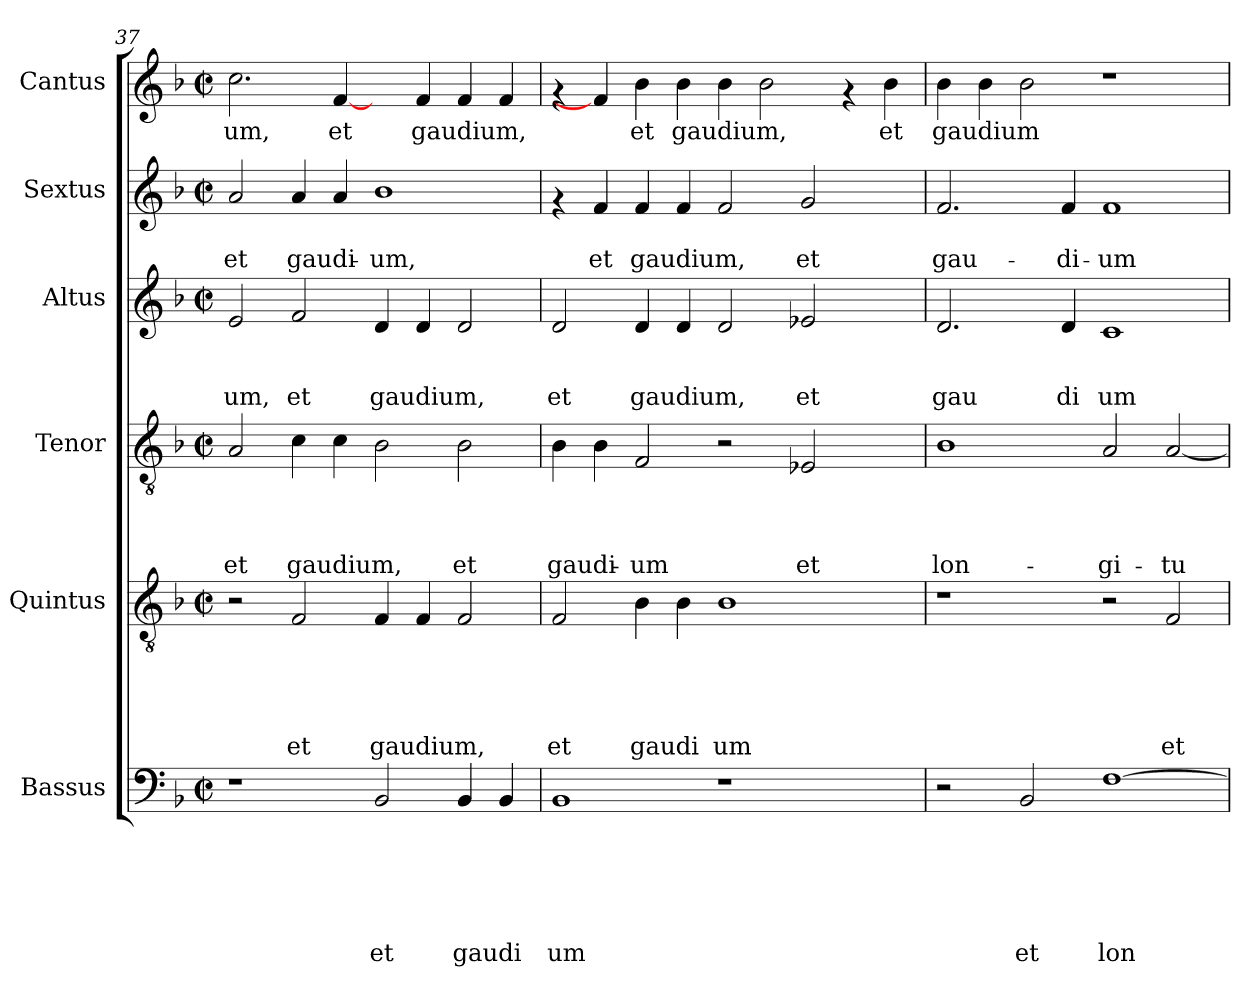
**kern	**text	**text	**text	**text	**text	**text	**kern	**text	**text	**text	**text	**text	**kern	**text	**text	**text	**text	**kern	**text	**text	**text	**kern	**text	**text	**kern	**text
*part6	*part6	*part6	*part6	*part6	*part6	*part6	*part5	*part5	*part5	*part5	*part5	*part5	*part4	*part4	*part4	*part4	*part4	*part3	*part3	*part3	*part3	*part2	*part2	*part2	*part1	*part1
*staff6	*staff6	*staff6	*staff6	*staff6	*staff6	*staff6	*staff5	*staff5	*staff5	*staff5	*staff5	*staff5	*staff4	*staff4	*staff4	*staff4	*staff4	*staff3	*staff3	*staff3	*staff3	*staff2	*staff2	*staff2	*staff1	*staff1
*I"Bassus	*	*	*	*	*	*	*I"Quintus	*	*	*	*	*	*I"Tenor	*	*	*	*	*I"Altus	*	*	*	*I"Sextus	*	*	*I"Cantus	*
*clefF4	*	*	*	*	*	*	*clefGv2	*	*	*	*	*	*clefGv2	*	*	*	*	*clefG2	*	*	*	*clefG2	*	*	*clefG2	*
*k[b-]	*	*	*	*	*	*	*k[b-]	*	*	*	*	*	*k[b-]	*	*	*	*	*k[b-]	*	*	*	*k[b-]	*	*	*k[b-]	*
*F:	*	*	*	*	*	*	*F:	*	*	*	*	*	*F:	*	*	*	*	*F:	*	*	*	*F:	*	*	*F:	*
*M2/2	*	*	*	*	*	*	*M2/2	*	*	*	*	*	*M2/2	*	*	*	*	*M2/2	*	*	*	*M2/2	*	*	*M2/2	*
*met(c|)	*	*	*	*	*	*	*met(c|)	*	*	*	*	*	*met(c|)	*	*	*	*	*met(c|)	*	*	*	*met(c|)	*	*	*met(c|)	*
=37	=37	=37	=37	=37	=37	=37	=37	=37	=37	=37	=37	=37	=37	=37	=37	=37	=37	=37	=37	=37	=37	=37	=37	=37	=37	=37
!	!	!	!	!	!	!	!	!	!	!	!	!	!	!	!	!	!LO:LY:b	!	!	!	!LO:LY:b	!	!	!LO:LY:b	!	!LO:LY:b
1r	.	.	.	.	.	.	2r	.	.	.	.	.	2A/	.	.	.	et	2e/	.	.	um,	2a/	.	et	2.cc\	um,
!	!	!	!	!	!	!	!	!	!	!	!	!LO:LY:b	!	!	!	!	!LO:LY:b	!	!	!	!LO:LY:b	!	!	!LO:LY:b	!	!
.	.	.	.	.	.	.	2F/	.	.	.	.	et	4c\	.	.	.	gaudium,	2f/	.	.	et	4a/	.	gaudi-	.	.
!	!	!	!	!	!	!	!	!	!	!	!	!	!	!	!	!	!	!	!	!	!	!	!	!	!	!LO:LY:b
.	.	.	.	.	.	.	.	.	.	.	.	.	4c\	.	.	.	.	.	.	.	.	4a/	.	.	[4f/	et
!	!	!	!	!	!	!LO:LY:b	!	!	!	!	!	!LO:LY:b	!	!	!	!	!	!	!	!	!LO:LY:b	!	!	!LO:LY:b	!	!
2BB-/	.	.	.	.	.	et	4F/	.	.	.	.	gaudium,	2B-\	.	.	.	.	4d/	.	.	gaudium,	1b-	.	-um,	4ryy	.
!	!	!	!	!	!	!	!	!	!	!	!	!	!	!	!	!	!	!	!	!	!	!	!	!	!	!LO:LY:b
.	.	.	.	.	.	.	4F/	.	.	.	.	.	.	.	.	.	.	4d/	.	.	.	.	.	.	4f/	gaudium,
!	!	!	!	!	!	!LO:LY:b	!	!	!	!	!	!	!	!	!	!	!LO:LY:b	!	!	!	!	!	!	!	!	!
4BB-/	.	.	.	.	.	gaudi	2F/	.	.	.	.	.	2B-\	.	.	.	et	2d/	.	.	.	.	.	.	4f/	.
4BB-/	.	.	.	.	.	.	.	.	.	.	.	.	.	.	.	.	.	.	.	.	.	.	.	.	4f/	.
=38	=38	=38	=38	=38	=38	=38	=38	=38	=38	=38	=38	=38	=38	=38	=38	=38	=38	=38	=38	=38	=38	=38	=38	=38	=38	=38
!	!	!	!	!	!	!LO:LY:b	!	!	!	!	!	!LO:LY:b	!	!	!	!	!LO:LY:b	!	!	!	!LO:LY:b	!	!	!	!	!
1BB-	.	.	.	.	.	um	2F/	.	.	.	.	et	4B-\	.	.	.	gaudi-	2d/	.	.	et	4rf	.	.	4rf	.
!	!	!	!	!	!	!	!	!	!	!	!	!	!	!	!	!	!	!	!	!	!	!	!	!LO:LY:b	!	!
.	.	.	.	.	.	.	.	.	.	.	.	.	4B-\	.	.	.	.	.	.	.	.	4f/	.	et	4f/]	.
!	!	!	!	!	!	!	!	!	!	!	!	!LO:LY:b	!	!	!	!	!LO:LY:b	!	!	!	!LO:LY:b	!	!	!LO:LY:b	!	!LO:LY:b
.	.	.	.	.	.	.	4B-\	.	.	.	.	gaudi	2F/	.	.	.	-um	4d/	.	.	gaudium,	4f/	.	gaudium,	4b-\	et
!	!	!	!	!	!	!	!	!	!	!	!	!	!	!	!	!	!	!	!	!	!	!	!	!	!	!LO:LY:b
.	.	.	.	.	.	.	4B-\	.	.	.	.	.	.	.	.	.	.	4d/	.	.	.	4f/	.	.	4b-\	gaudium,
!	!	!	!	!	!	!	!	!	!	!	!	!LO:LY:b	!	!	!	!	!	!	!	!	!	!	!	!	!	!
1r	.	.	.	.	.	.	1B-	.	.	.	.	um	2r	.	.	.	.	2d/	.	.	.	2f/	.	.	4b-\	.
.	.	.	.	.	.	.	.	.	.	.	.	.	.	.	.	.	.	.	.	.	.	.	.	.	2b-\	.
!	!	!	!	!	!	!	!	!	!	!	!	!	!	!	!	!	!LO:LY:b	!	!	!	!LO:LY:b	!	!	!LO:LY:b	!	!
.	.	.	.	.	.	.	.	.	.	.	.	.	2E-X/	.	.	.	et	2e-X/	.	.	et	2g/	.	et	.	.
.	.	.	.	.	.	.	.	.	.	.	.	.	.	.	.	.	.	.	.	.	.	.	.	.	4rf	.
!	!	!	!	!	!	!	!	!	!	!	!	!	!	!	!	!	!	!	!	!	!	!	!	!	!	!LO:LY:b
4ryy	.	.	.	.	.	.	4ryy	.	.	.	.	.	4ryy	.	.	.	.	4ryy	.	.	.	4ryy	.	.	4b-\	et
=39	=39	=39	=39	=39	=39	=39	=39	=39	=39	=39	=39	=39	=39	=39	=39	=39	=39	=39	=39	=39	=39	=39	=39	=39	=39	=39
!	!	!	!	!	!	!	!	!	!	!	!	!	!	!	!	!	!LO:LY:b	!	!	!	!LO:LY:b	!	!	!LO:LY:b	!	!LO:LY:b
2r	.	.	.	.	.	.	1r	.	.	.	.	.	1B-	.	.	.	lon-	2.d/	.	.	gau	2.f/	.	gau-	4b-\	gaudium
.	.	.	.	.	.	.	.	.	.	.	.	.	.	.	.	.	.	.	.	.	.	.	.	.	4b-\	.
!	!	!	!	!	!	!LO:LY:b	!	!	!	!	!	!	!	!	!	!	!	!	!	!	!	!	!	!	!	!
2BB-/	.	.	.	.	.	et	.	.	.	.	.	.	.	.	.	.	.	.	.	.	.	.	.	.	2b-\	.
!	!	!	!	!	!	!	!	!	!	!	!	!	!	!	!	!	!	!	!	!	!LO:LY:b	!	!	!LO:LY:b	!	!
.	.	.	.	.	.	.	.	.	.	.	.	.	.	.	.	.	.	4d/	.	.	di	4f/	.	-di-	.	.
!	!	!	!	!	!	!LO:LY:b	!	!	!	!	!	!	!	!	!	!	!LO:LY:b	!	!	!	!LO:LY:b	!	!	!LO:LY:b	!	!
[<1F	.	.	.	.	.	lon	2r	.	.	.	.	.	2A/	.	.	.	-gi-	1c	.	.	um	1f	.	-um	1r	.
!	!	!	!	!	!	!	!	!	!	!	!	!LO:LY:b	!	!	!	!	!LO:LY:b	!	!	!	!	!	!	!	!	!
.	.	.	.	.	.	.	2F/	.	.	.	.	et	[<2A/	.	.	.	-tu-	.	.	.	.	.	.	.	.	.
=	=	=	=	=	=	=	=	=	=	=	=	=	=	=	=	=	=	=	=	=	=	=	=	=	=	=
*-	*-	*-	*-	*-	*-	*-	*-	*-	*-	*-	*-	*-	*-	*-	*-	*-	*-	*-	*-	*-	*-	*-	*-	*-	*-	*-
